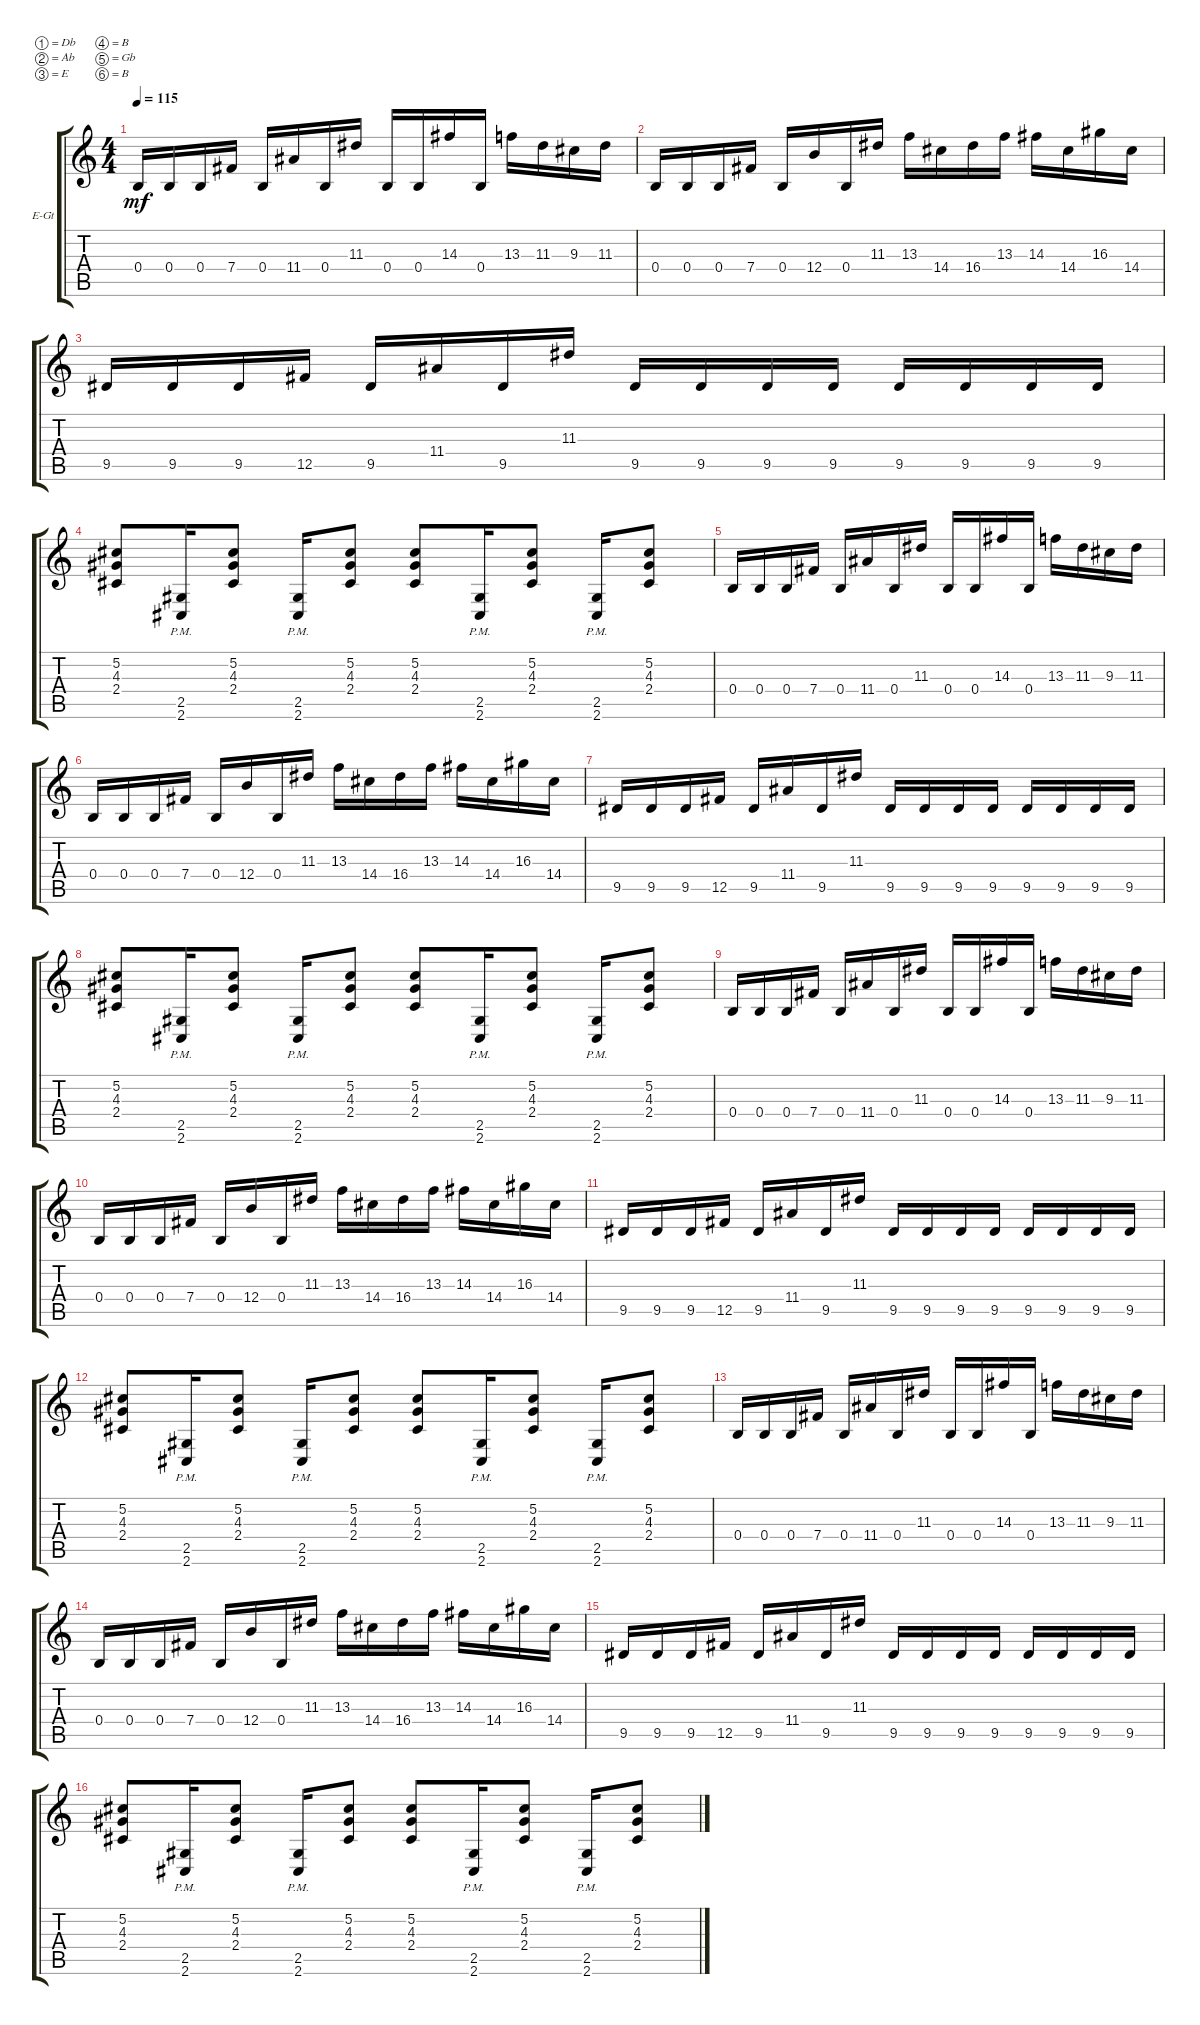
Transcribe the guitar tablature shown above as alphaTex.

\bracketExtendMode groupsimilarinstruments
\firstSystemTrackNameOrientation horizontal
\otherSystemsTrackNameOrientation horizontal
\track ("Electric Lead Guitar" "E-Gt") {instrument distortionguitar}
\staff {score tabs}
\tuning (Db4 Ab3 E3 B2 Gb2 B1)
\ts (4 4)
\tempo 115
\clef g2
\ks c
0.4.16{dy mf} 0.4.16 0.4.16 7.4.16 0.4.16 11.4.16 0.4.16 11.3.16 0.4.16 0.4.16 14.3.16 0.4.16 13.3.16 11.3.16 9.3.16 11.3.16 |
0.4.16 0.4.16 0.4.16 7.4.16 0.4.16 12.4.16 0.4.16 11.3.16 13.3.16 14.4.16 16.4.16 13.3.16 14.3.16 14.4.16 16.3.16 14.4.16 |
9.5.16 9.5.16 9.5.16 12.5.16 9.5.16 11.4.16 9.5.16 11.3.16 9.5.16 9.5.16 9.5.16 9.5.16 9.5.16 9.5.16 9.5.16 9.5.16 |
(2.4 4.3 5.2).8 (2.6{pm} 2.5{pm}).16 (2.4 4.3 5.2).8 (2.6{pm} 2.5{pm}).16 (2.4 4.3 5.2).8 (2.4 4.3 5.2).8 (2.6{pm} 2.5{pm}).16 (2.4 4.3 5.2).8 (2.6{pm} 2.5{pm}).16 (2.4 4.3 5.2).8 |
0.4.16 0.4.16 0.4.16 7.4.16 0.4.16 11.4.16 0.4.16 11.3.16 0.4.16 0.4.16 14.3.16 0.4.16 13.3.16 11.3.16 9.3.16 11.3.16 |
0.4.16 0.4.16 0.4.16 7.4.16 0.4.16 12.4.16 0.4.16 11.3.16 13.3.16 14.4.16 16.4.16 13.3.16 14.3.16 14.4.16 16.3.16 14.4.16 |
9.5.16 9.5.16 9.5.16 12.5.16 9.5.16 11.4.16 9.5.16 11.3.16 9.5.16 9.5.16 9.5.16 9.5.16 9.5.16 9.5.16 9.5.16 9.5.16 |
(2.4 4.3 5.2).8 (2.6{pm} 2.5{pm}).16 (2.4 4.3 5.2).8 (2.6{pm} 2.5{pm}).16 (2.4 4.3 5.2).8 (2.4 4.3 5.2).8 (2.6{pm} 2.5{pm}).16 (2.4 4.3 5.2).8 (2.6{pm} 2.5{pm}).16 (2.4 4.3 5.2).8 |
0.4.16 0.4.16 0.4.16 7.4.16 0.4.16 11.4.16 0.4.16 11.3.16 0.4.16 0.4.16 14.3.16 0.4.16 13.3.16 11.3.16 9.3.16 11.3.16 |
0.4.16 0.4.16 0.4.16 7.4.16 0.4.16 12.4.16 0.4.16 11.3.16 13.3.16 14.4.16 16.4.16 13.3.16 14.3.16 14.4.16 16.3.16 14.4.16 |
9.5.16 9.5.16 9.5.16 12.5.16 9.5.16 11.4.16 9.5.16 11.3.16 9.5.16 9.5.16 9.5.16 9.5.16 9.5.16 9.5.16 9.5.16 9.5.16 |
(2.4 4.3 5.2).8 (2.6{pm} 2.5{pm}).16 (2.4 4.3 5.2).8 (2.6{pm} 2.5{pm}).16 (2.4 4.3 5.2).8 (2.4 4.3 5.2).8 (2.6{pm} 2.5{pm}).16 (2.4 4.3 5.2).8 (2.6{pm} 2.5{pm}).16 (2.4 4.3 5.2).8 |
0.4.16 0.4.16 0.4.16 7.4.16 0.4.16 11.4.16 0.4.16 11.3.16 0.4.16 0.4.16 14.3.16 0.4.16 13.3.16 11.3.16 9.3.16 11.3.16 |
0.4.16 0.4.16 0.4.16 7.4.16 0.4.16 12.4.16 0.4.16 11.3.16 13.3.16 14.4.16 16.4.16 13.3.16 14.3.16 14.4.16 16.3.16 14.4.16 |
9.5.16 9.5.16 9.5.16 12.5.16 9.5.16 11.4.16 9.5.16 11.3.16 9.5.16 9.5.16 9.5.16 9.5.16 9.5.16 9.5.16 9.5.16 9.5.16 |
(2.4 4.3 5.2).8 (2.6{pm} 2.5{pm}).16 (2.4 4.3 5.2).8 (2.6{pm} 2.5{pm}).16 (2.4 4.3 5.2).8 (2.4 4.3 5.2).8 (2.6{pm} 2.5{pm}).16 (2.4 4.3 5.2).8 (2.6{pm} 2.5{pm}).16 (2.4 4.3 5.2).8
